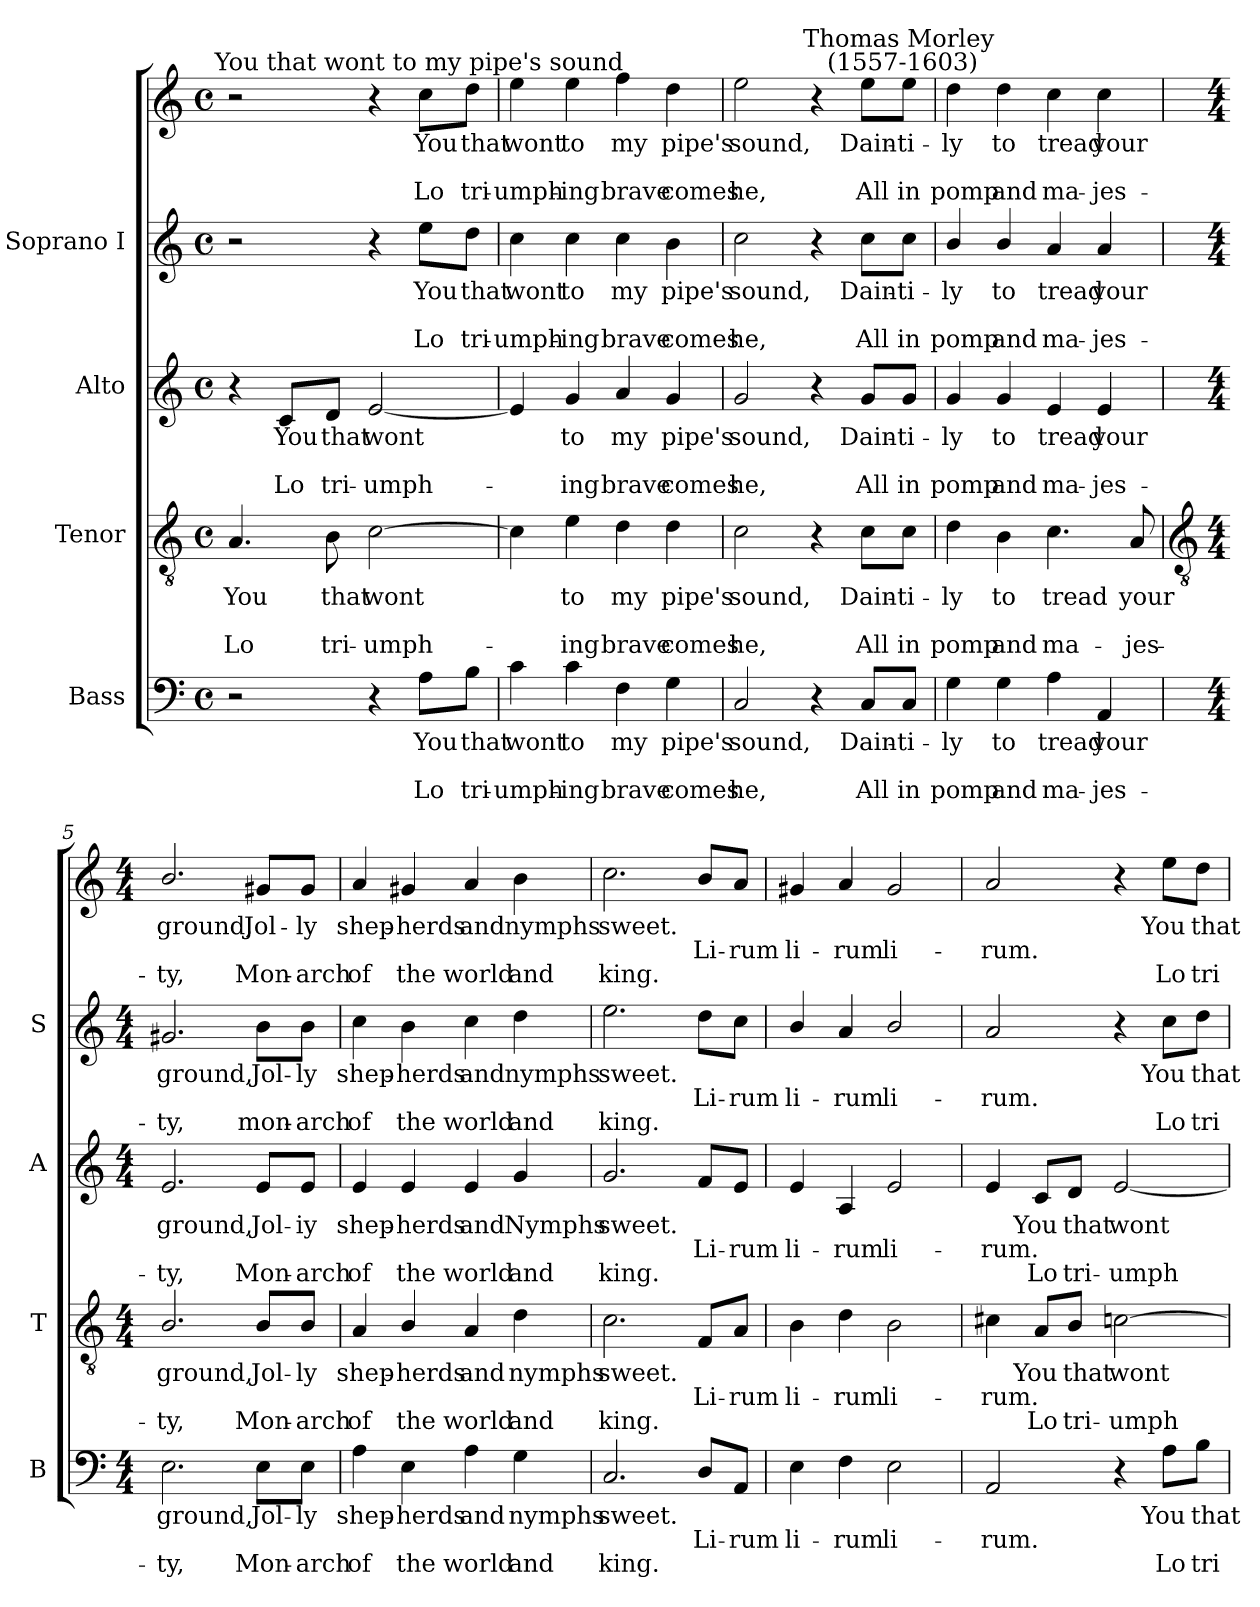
**kern	**text	**text	**text	**kern	**text	**text	**text	**kern	**text	**text	**text	**kern	**text	**text	**text	**kern	**text	**text	**text
*part4	*part4	*part4	*part4	*part3	*part3	*part3	*part3	*part2	*part2	*part2	*part2	*part1	*part1	*part1	*part1	*part1	*part1	*part1	*part1
*staff5	*staff5	*staff5	*staff5	*staff4	*staff4	*staff4	*staff4	*staff3	*staff3	*staff3	*staff3	*staff2	*staff2	*staff2	*staff2	*staff1	*staff1	*staff1	*staff1
*I"Bass	*	*	*	*I"Tenor	*	*	*	*I"Alto	*	*	*	*I"Soprano I	*	*	*	*	*	*	*
*I'B	*	*	*	*I'T	*	*	*	*I'A	*	*	*	*I'S	*	*	*	*	*	*	*
*clefF4	*	*	*	*clefGv2	*	*	*	*clefG2	*	*	*	*clefG2	*	*	*	*clefG2	*	*	*
*k[]	*	*	*	*k[]	*	*	*	*k[]	*	*	*	*k[]	*	*	*	*k[]	*	*	*
*C:	*	*	*	*C:	*	*	*	*C:	*	*	*	*C:	*	*	*	*C:	*	*	*
*M4/4	*	*	*	*M4/4	*	*	*	*M4/4	*	*	*	*M4/4	*	*	*	*M4/4	*	*	*
*met(c)	*	*	*	*met(c)	*	*	*	*met(c)	*	*	*	*met(c)	*	*	*	*met(c)	*	*	*
=1	=1	=1	=1	=1	=1	=1	=1	=1	=1	=1	=1	=1	=1	=1	=1	=1	=1	=1	=1
!	!	!	!	!	!LO:LY:b	!	!LO:LY:b	!	!	!	!	!	!	!	!	!	!	!	!
2r	.	.	.	4.A	You	.	Lo	4r	.	.	.	2r	.	.	.	2r	.	.	.
!	!	!	!	!	!	!	!	!	!LO:LY:b	!	!LO:LY:b	!	!	!	!	!	!	!	!
.	.	.	.	.	.	.	.	8c/L	You	.	Lo	.	.	.	.	.	.	.	.
!	!	!	!	!	!LO:LY:b	!	!LO:LY:b	!	!LO:LY:b	!	!LO:LY:b	!	!	!	!	!	!	!	!
.	.	.	.	8B	that	.	tri-	8d/J	that	.	tri-	.	.	.	.	.	.	.	.
!	!	!	!	!	!LO:LY:b	!	!LO:LY:b	!	!LO:LY:b	!	!LO:LY:b	!	!	!	!	!	!	!	!
4r	.	.	.	[2c	-wont	.	umph-	[2e	-wont	.	umph-	4r	.	.	.	4r	.	.	.
!	!	!	!	!	!	!	!	!	!	!	!	!	!	!	!	!LO:TX:a:cj:t=You that wont to my pipe's sound	!	!	!
!	!LO:LY:b	!	!LO:LY:b	!	!	!	!	!	!	!	!	!	!LO:LY:b	!	!LO:LY:b	!	!LO:LY:b	!	!LO:LY:b
8A\L	You	.	Lo	.	.	.	.	.	.	.	.	8ee\L	-You	.	Lo	8cc\L	You	.	Lo
!	!LO:LY:b	!	!LO:LY:b	!	!	!	!	!	!	!	!	!	!LO:LY:b	!	!LO:LY:b	!	!LO:LY:b	!	!LO:LY:b
8B\J	that	.	tri-	.	.	.	.	.	.	.	.	8dd\J	that	.	tri-	8dd\J	that	.	tri-
=2	=2	=2	=2	=2	=2	=2	=2	=2	=2	=2	=2	=2	=2	=2	=2	=2	=2	=2	=2
!	!LO:LY:b	!	!LO:LY:b	!	!	!	!	!	!	!	!	!	!LO:LY:b	!	!LO:LY:b	!	!LO:LY:b	!	!LO:LY:b
4c	-wont	.	umph-	4c]	.	.	.	4e]	.	.	.	4cc	wont	.	umph-	4ee	-wont	.	umph-
!	!LO:LY:b	!	!LO:LY:b	!	!LO:LY:b	!	!LO:LY:b	!	!LO:LY:b	!	!LO:LY:b	!	!LO:LY:b	!	!LO:LY:b	!	!LO:LY:b	!	!LO:LY:b
4c	-to	.	ing	4e	to	.	ing	4g	to	.	ing	4cc	-to	.	ing	4ee	-to	.	ing
!	!LO:LY:b	!	!LO:LY:b	!	!LO:LY:b	!	!LO:LY:b	!	!LO:LY:b	!	!LO:LY:b	!	!LO:LY:b	!	!LO:LY:b	!	!LO:LY:b	!	!LO:LY:b
4F	my	.	brave	4d	my	.	brave	4a	my	.	brave	4cc	my	.	brave	4ff	my	.	brave
!	!LO:LY:b	!	!LO:LY:b	!	!LO:LY:b	!	!LO:LY:b	!	!LO:LY:b	!	!LO:LY:b	!	!LO:LY:b	!	!LO:LY:b	!	!LO:LY:b	!	!LO:LY:b
4G	pipe's	.	comes	4d	pipe's	.	comes	4g	pipe's	.	comes	4b	pipe's	.	comes	4dd	pipe's	.	comes
=3	=3	=3	=3	=3	=3	=3	=3	=3	=3	=3	=3	=3	=3	=3	=3	=3	=3	=3	=3
!	!LO:LY:b	!	!LO:LY:b	!	!LO:LY:b	!	!LO:LY:b	!	!LO:LY:b	!	!LO:LY:b	!	!LO:LY:b	!	!LO:LY:b	!	!LO:LY:b	!	!LO:LY:b
2C	sound,	.	he,	2c	sound,	.	he,	2g	sound,	.	he,	2cc	sound,	.	he,	2ee	sound,	.	he,
4r	.	.	.	4r	.	.	.	4r	.	.	.	4r	.	.	.	4r	.	.	.
!	!LO:LY:b	!	!LO:LY:b	!	!LO:LY:b	!	!LO:LY:b	!	!LO:LY:b	!	!LO:LY:b	!	!LO:LY:b	!	!LO:LY:b	!	!LO:LY:b	!	!LO:LY:b
8C/L	Dain-	.	-All	8c\L	Dain-	.	-All	8g/L	Dain-	.	-All	8cc\L	Dain-	.	-All	8ee\L	Dain-	.	-All
!	!	!	!	!	!	!	!	!	!	!	!	!	!	!	!	!LO:TX:a:cj:t=Thomas Morley \n(1557-1603)	!	!	!
!	!LO:LY:b	!	!LO:LY:b	!	!LO:LY:b	!	!LO:LY:b	!	!LO:LY:b	!	!LO:LY:b	!	!LO:LY:b	!	!LO:LY:b	!	!LO:LY:b	!	!LO:LY:b
8C/J	ti-	.	-in	8c\J	ti-	.	-in	8g/J	ti-	.	-in	8cc\J	ti-	.	-in	8ee\J	ti-	.	-in
=4	=4	=4	=4	=4	=4	=4	=4	=4	=4	=4	=4	=4	=4	=4	=4	=4	=4	=4	=4
!	!LO:LY:b	!	!LO:LY:b	!	!LO:LY:b	!	!LO:LY:b	!	!LO:LY:b	!	!LO:LY:b	!	!LO:LY:b	!	!LO:LY:b	!	!LO:LY:b	!	!LO:LY:b
4G	ly	.	pomp	4d	ly	.	pomp	4g	ly	.	pomp	4b/	-ly	.	pomp	4dd	ly	.	pomp
!	!LO:LY:b	!	!LO:LY:b	!	!LO:LY:b	!	!LO:LY:b	!	!LO:LY:b	!	!LO:LY:b	!	!LO:LY:b	!	!LO:LY:b	!	!LO:LY:b	!	!LO:LY:b
4G	to	.	and	4B	to	.	and	4g	to	.	and	4b/	to	.	and	4dd	to	.	and
!	!LO:LY:b	!	!LO:LY:b	!	!LO:LY:b	!	!LO:LY:b	!	!LO:LY:b	!	!LO:LY:b	!	!LO:LY:b	!	!LO:LY:b	!	!LO:LY:b	!	!LO:LY:b
4A	tread	.	ma-	4.c	tread	.	ma-	4e	tread	.	ma-	4a	tread	.	ma-	4cc	tread	.	ma-
!	!LO:LY:b	!	!LO:LY:b	!	!	!	!	!	!LO:LY:b	!	!LO:LY:b	!	!LO:LY:b	!	!LO:LY:b	!	!LO:LY:b	!	!LO:LY:b
4AA	-your	.	jes-	.	.	.	.	4e	-your	.	jes-	4a	-your	.	jes-	4cc	-your	.	jes-
!	!	!	!	!	!LO:LY:b	!	!LO:LY:b	!	!	!	!	!	!	!	!	!	!	!	!
.	.	.	.	8A	-your	.	jes-	.	.	.	.	.	.	.	.	.	.	.	.
!!LO:LB:g=z
=5	=5	=5	=5	=5	=5	=5	=5	=5	=5	=5	=5	=5	=5	=5	=5	=5	=5	=5	=5
*	*	*	*	*clefGv2	*	*	*	*	*	*	*	*	*	*	*	*	*	*	*
*M4/4	*	*	*	*M4/4	*	*	*	*M4/4	*	*	*	*M4/4	*	*	*	*M4/4	*	*	*
!	!LO:LY:b	!	!LO:LY:b	!	!LO:LY:b	!	!LO:LY:b	!	!LO:LY:b	!	!LO:LY:b	!	!LO:LY:b	!	!LO:LY:b	!	!LO:LY:b	!	!LO:LY:b
2.E	-ground,	.	ty,	2.B/	-ground,	.	ty,	2.e	-ground,	.	ty,	2.g#X	ground,	.	ty,	2.b/	-ground,	.	ty,
!	!LO:LY:b	!	!LO:LY:b	!	!LO:LY:b	!	!LO:LY:b	!	!LO:LY:b	!	!LO:LY:b	!	!LO:LY:b	!	!LO:LY:b	!	!LO:LY:b	!	!LO:LY:b
8E\L	Jol-	.	-Mon-	8B/L	Jol-	.	-Mon-	8e/L	Jol-	.	-Mon-	8b\L	Jol-	.	-mon-	8g#X/L	Jol-	.	-Mon-
!	!LO:LY:b	!	!LO:LY:b	!	!LO:LY:b	!	!LO:LY:b	!	!LO:LY:b	!	!LO:LY:b	!	!LO:LY:b	!	!LO:LY:b	!	!LO:LY:b	!	!LO:LY:b
8E\J	-ly	.	arch	8B/J	-ly	.	arch	8e/J	-iy	.	arch	8b\J	-ly	.	arch	8g#/J	-ly	.	arch
=6	=6	=6	=6	=6	=6	=6	=6	=6	=6	=6	=6	=6	=6	=6	=6	=6	=6	=6	=6
!	!LO:LY:b	!	!LO:LY:b	!	!LO:LY:b	!	!LO:LY:b	!	!LO:LY:b	!	!LO:LY:b	!	!LO:LY:b	!	!LO:LY:b	!	!LO:LY:b	!	!LO:LY:b
4A	shep-	.	-of	4A	shep-	.	-of	4e	shep-	.	-of	4cc	shep-	.	-of	4a	shep-	.	-of
!	!LO:LY:b	!	!LO:LY:b	!	!LO:LY:b	!	!LO:LY:b	!	!LO:LY:b	!	!LO:LY:b	!	!LO:LY:b	!	!LO:LY:b	!	!LO:LY:b	!	!LO:LY:b
4E	herds	.	the	4B/	herds	.	the	4e	herds	.	the	4b	herds	.	the	4g#X	herds	.	the
!	!LO:LY:b	!	!LO:LY:b	!	!LO:LY:b	!	!LO:LY:b	!	!LO:LY:b	!	!LO:LY:b	!	!LO:LY:b	!	!LO:LY:b	!	!LO:LY:b	!	!LO:LY:b
4A	and	.	world	4A	and	.	world	4e	and	.	world	4cc	and	.	world	4a	and	.	world
!	!LO:LY:b	!	!LO:LY:b	!	!LO:LY:b	!	!LO:LY:b	!	!LO:LY:b	!	!LO:LY:b	!	!LO:LY:b	!	!LO:LY:b	!	!LO:LY:b	!	!LO:LY:b
4G	nymphs	.	and	4d	nymphs	.	and	4g	Nymphs	.	and	4dd	nymphs	.	and	4b	nymphs	.	and
=7	=7	=7	=7	=7	=7	=7	=7	=7	=7	=7	=7	=7	=7	=7	=7	=7	=7	=7	=7
!	!LO:LY:b	!	!LO:LY:b	!	!LO:LY:b	!	!LO:LY:b	!	!LO:LY:b	!	!LO:LY:b	!	!LO:LY:b	!	!LO:LY:b	!	!LO:LY:b	!	!LO:LY:b
2.C	sweet.	.	king.	2.c	sweet.	.	king.	2.g	sweet.	.	king.	2.ee	sweet.	.	king.	2.cc	sweet.	.	king.
!	!	!LO:LY:b	!	!	!	!LO:LY:b	!	!	!	!LO:LY:b	!	!	!	!LO:LY:b	!	!	!	!LO:LY:b	!
8D/L	.	Li-	.	8F/L	.	Li-	.	8f/L	.	Li-	.	8dd\L	.	Li-	.	8b/L	.	Li-	.
!	!	!LO:LY:b	!	!	!	!LO:LY:b	!	!	!	!LO:LY:b	!	!	!	!LO:LY:b	!	!	!	!LO:LY:b	!
8AA/J	.	-rum	.	8A/J	.	-rum	.	8e/J	.	-rum	.	8cc\J	.	-rum	.	8a/J	.	-rum	.
=8	=8	=8	=8	=8	=8	=8	=8	=8	=8	=8	=8	=8	=8	=8	=8	=8	=8	=8	=8
!	!	!LO:LY:b	!	!	!	!LO:LY:b	!	!	!	!LO:LY:b	!	!	!	!LO:LY:b	!	!	!	!LO:LY:b	!
4E	.	li-	.	4B	.	li-	.	4e	.	li-	.	4b/	.	-li-	.	4g#X	.	li-	.
!	!	!LO:LY:b	!	!	!	!LO:LY:b	!	!	!	!LO:LY:b	!	!	!	!LO:LY:b	!	!	!	!LO:LY:b	!
4F	.	-rum	.	4d	.	-rum	.	4A	.	-rum	.	4a	.	-rum	.	4a	.	-rum	.
!	!	!LO:LY:b	!	!	!	!LO:LY:b	!	!	!	!LO:LY:b	!	!	!	!LO:LY:b	!	!	!	!LO:LY:b	!
2E	.	li-	.	2B	.	li-	.	2e	.	li-	.	2b/	.	li-	.	2g#	.	li-	.
=9	=9	=9	=9	=9	=9	=9	=9	=9	=9	=9	=9	=9	=9	=9	=9	=9	=9	=9	=9
!	!	!LO:LY:b	!	!	!	!LO:LY:b	!	!	!	!LO:LY:b	!	!	!	!LO:LY:b	!	!	!	!LO:LY:b	!
2AA	.	-rum.	.	4c#X	.	-rum.	.	4e	.	-rum.	.	2a	.	-rum.	.	2a	.	-rum.	.
!	!	!	!	!	!LO:LY:b	!	!LO:LY:b	!	!LO:LY:b	!	!LO:LY:b	!	!	!	!	!	!	!	!
.	.	.	.	8A/L	You	.	Lo	8c/L	You	.	Lo	.	.	.	.	.	.	.	.
!	!	!	!	!	!LO:LY:b	!	!LO:LY:b	!	!LO:LY:b	!	!LO:LY:b	!	!	!	!	!	!	!	!
.	.	.	.	8B/J	that	.	tri-	8d/J	that	.	tri-	.	.	.	.	.	.	.	.
!	!	!	!	!	!LO:LY:b	!	!LO:LY:b	!	!LO:LY:b	!	!LO:LY:b	!	!	!	!	!	!	!	!
4r	.	.	.	[2cn	-wont	.	umph-	[2e	-wont	.	umph-	4r	.	.	.	4r	.	.	.
!	!LO:LY:b	!	!LO:LY:b	!	!	!	!	!	!	!	!	!	!LO:LY:b	!	!LO:LY:b	!	!LO:LY:b	!	!LO:LY:b
8A\L	You	.	Lo	.	.	.	.	.	.	.	.	8cc\L	You	.	Lo	8ee\L	You	.	Lo
!	!LO:LY:b	!	!LO:LY:b	!	!	!	!	!	!	!	!	!	!LO:LY:b	!	!LO:LY:b	!	!LO:LY:b	!	!LO:LY:b
8B\J	that	.	tri-	.	.	.	.	.	.	.	.	8dd\J	that	.	tri-	8dd\J	that	.	tri-
=	=	=	=	=	=	=	=	=	=	=	=	=	=	=	=	=	=	=	=
*-	*-	*-	*-	*-	*-	*-	*-	*-	*-	*-	*-	*-	*-	*-	*-	*-	*-	*-	*-
